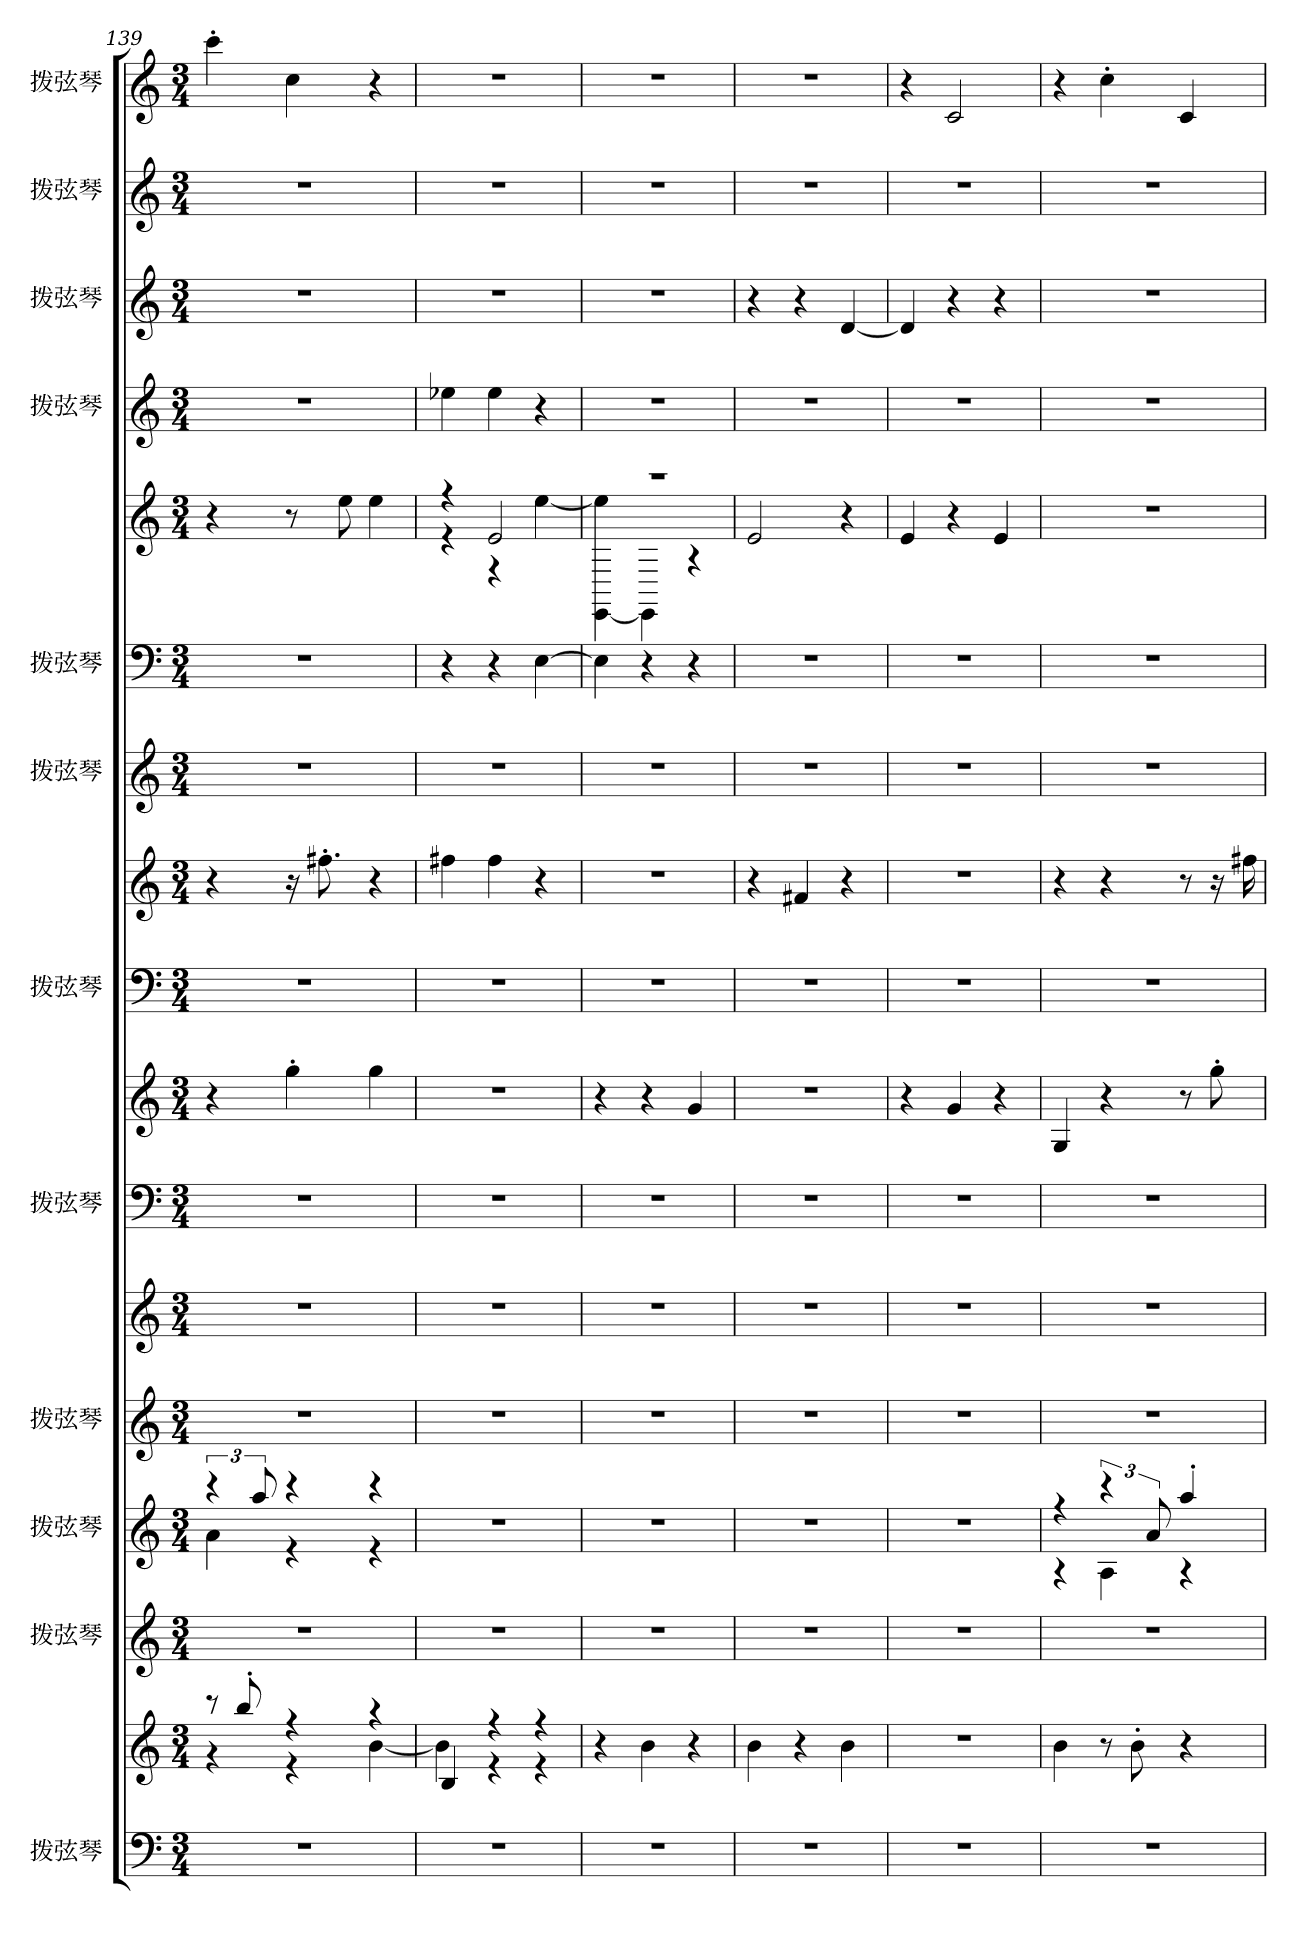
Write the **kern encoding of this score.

**kern	**kern	**kern	**kern	**kern	**kern	**kern	**kern	**kern	**kern	**kern	**kern	**kern	**kern	**kern	**kern	**kern
*part12	*part12	*part11	*part10	*part9	*part9	*part8	*part8	*part7	*part7	*part6	*part5	*part5	*part4	*part3	*part2	*part1
*staff17	*staff16	*staff15	*staff14	*staff13	*staff12	*staff11	*staff10	*staff9	*staff8	*staff7	*staff6	*staff5	*staff4	*staff3	*staff2	*staff1
*I"拨弦琴	*	*I"拨弦琴	*I"拨弦琴	*I"拨弦琴	*	*I"拨弦琴	*	*I"拨弦琴	*	*I"拨弦琴	*I"拨弦琴	*	*I"拨弦琴	*I"拨弦琴	*I"拨弦琴	*I"拨弦琴
*clefF4	*clefG2	*clefG2	*clefG2	*clefG2	*clefG2	*clefF4	*clefG2	*clefF4	*clefG2	*clefG2	*clefF4	*clefG2	*clefG2	*clefG2	*clefG2	*clefG2
*k[]	*k[]	*k[]	*k[]	*k[]	*k[]	*k[]	*k[]	*k[]	*k[]	*k[]	*k[]	*k[]	*k[]	*k[]	*k[]	*k[]
*M3/4	*M3/4	*M3/4	*M3/4	*M3/4	*M3/4	*M3/4	*M3/4	*M3/4	*M3/4	*M3/4	*M3/4	*M3/4	*M3/4	*M3/4	*M3/4	*M3/4
=139	=139	=139	=139	=139	=139	=139	=139	=139	=139	=139	=139	=139	=139	=139	=139	=139
*	*^	*	*^	*	*	*	*	*	*	*	*	*	*	*	*	*
2.r	8r	4r	2.r	6r	4a\	2.r	2.r	2.r	4r	2.r	4r	2.r	2.r	4r	2.r	2.r	2.r	4ccc'\
.	8bb'/	.	.	.	.	.	.	.	.	.	.	.	.	.	.	.	.	.
.	.	.	.	12aa/	.	.	.	.	.	.	.	.	.	.	.	.	.	.
.	4r	4r	.	4r	4r	.	.	.	4gg'\	.	16r	.	.	8r	.	.	.	4cc\
.	.	.	.	.	.	.	.	.	.	.	8.ff#X'\	.	.	.	.	.	.	.
.	.	.	.	.	.	.	.	.	.	.	.	.	.	8ee\	.	.	.	.
.	4r	[4b\	.	4r	4r	.	.	.	4gg\	.	4r	.	.	4ee\	.	.	.	4r
*	*	*	*	*v	*v	*	*	*	*	*	*	*	*	*	*	*	*	*
=140	=140	=140	=140	=140	=140	=140	=140	=140	=140	=140	=140	=140	=140	=140	=140	=140	=140
*	*	*	*	*	*	*	*	*	*	*	*	*	*^	*	*	*	*
2.r	4B/	4b\]	2.r	2.r	2.r	2.r	2.r	2.r	2.r	4ff#X\	2.r	4r	4r	4r	4ee-X\	2.r	2.r	2.r
.	4r	4r	.	.	.	.	.	.	.	4ff#\	.	4r	2e/	4r	4ee-\	.	.	.
.	4r	4r	.	.	.	.	.	.	.	4r	.	[4E\	.	[4ee\	4r	.	.	.
*	*v	*v	*	*	*	*	*	*	*	*	*	*	*	*	*	*	*	*
!!LO:PB:g=z
=141	=141	=141	=141	=141	=141	=141	=141	=141	=141	=141	=141	=141	=141	=141	=141	=141	=141
2.r	4r	2.r	2.r	2.r	2.r	2.r	4r	2.r	2.r	2.r	4E\]	2.r	[4EE\ 4ee\]	2.r	2.r	2.r	2.r
.	4b\	.	.	.	.	.	4r	.	.	.	4r	.	4EE\]	.	.	.	.
.	4r	.	.	.	.	.	4g/	.	.	.	4r	.	4r	.	.	.	.
*	*	*	*	*	*	*	*	*	*	*	*	*v	*v	*	*	*	*
=142	=142	=142	=142	=142	=142	=142	=142	=142	=142	=142	=142	=142	=142	=142	=142	=142
2.r	4b\	2.r	2.r	2.r	2.r	2.r	2.r	2.r	4r	2.r	2.r	2e/	2.r	4r	2.r	2.r
.	4r	.	.	.	.	.	.	.	4f#X/	.	.	.	.	4r	.	.
.	4b\	.	.	.	.	.	.	.	4r	.	.	4r	.	[4d/	.	.
=143	=143	=143	=143	=143	=143	=143	=143	=143	=143	=143	=143	=143	=143	=143	=143	=143
2.r	2.r	2.r	2.r	2.r	2.r	2.r	4r	2.r	2.r	2.r	2.r	4e/	2.r	4d/]	2.r	4r
.	.	.	.	.	.	.	4g/	.	.	.	.	4r	.	4r	.	2c/
.	.	.	.	.	.	.	4r	.	.	.	.	4e/	.	4r	.	.
=144	=144	=144	=144	=144	=144	=144	=144	=144	=144	=144	=144	=144	=144	=144	=144	=144
*	*	*	*^	*	*	*	*	*	*	*	*	*	*	*	*	*
2.r	4b\	2.r	4r	4r	2.r	2.r	2.r	4G/	2.r	4r	2.r	2.r	2.r	2.r	2.r	2.r	4r
.	8r	.	6r	4A\	.	.	.	4r	.	4r	.	.	.	.	.	.	4cc'\
.	8b'\	.	.	.	.	.	.	.	.	.	.	.	.	.	.	.	.
.	.	.	12a/	.	.	.	.	.	.	.	.	.	.	.	.	.	.
.	4r	.	4aa'/	4r	.	.	.	8r	.	8r	.	.	.	.	.	.	4c/
.	.	.	.	.	.	.	.	8gg'\	.	16r	.	.	.	.	.	.	.
.	.	.	.	.	.	.	.	.	.	16ff#X\	.	.	.	.	.	.	.
*	*	*	*v	*v	*	*	*	*	*	*	*	*	*	*	*	*	*
=	=	=	=	=	=	=	=	=	=	=	=	=	=	=	=	=
*-	*-	*-	*-	*-	*-	*-	*-	*-	*-	*-	*-	*-	*-	*-	*-	*-
